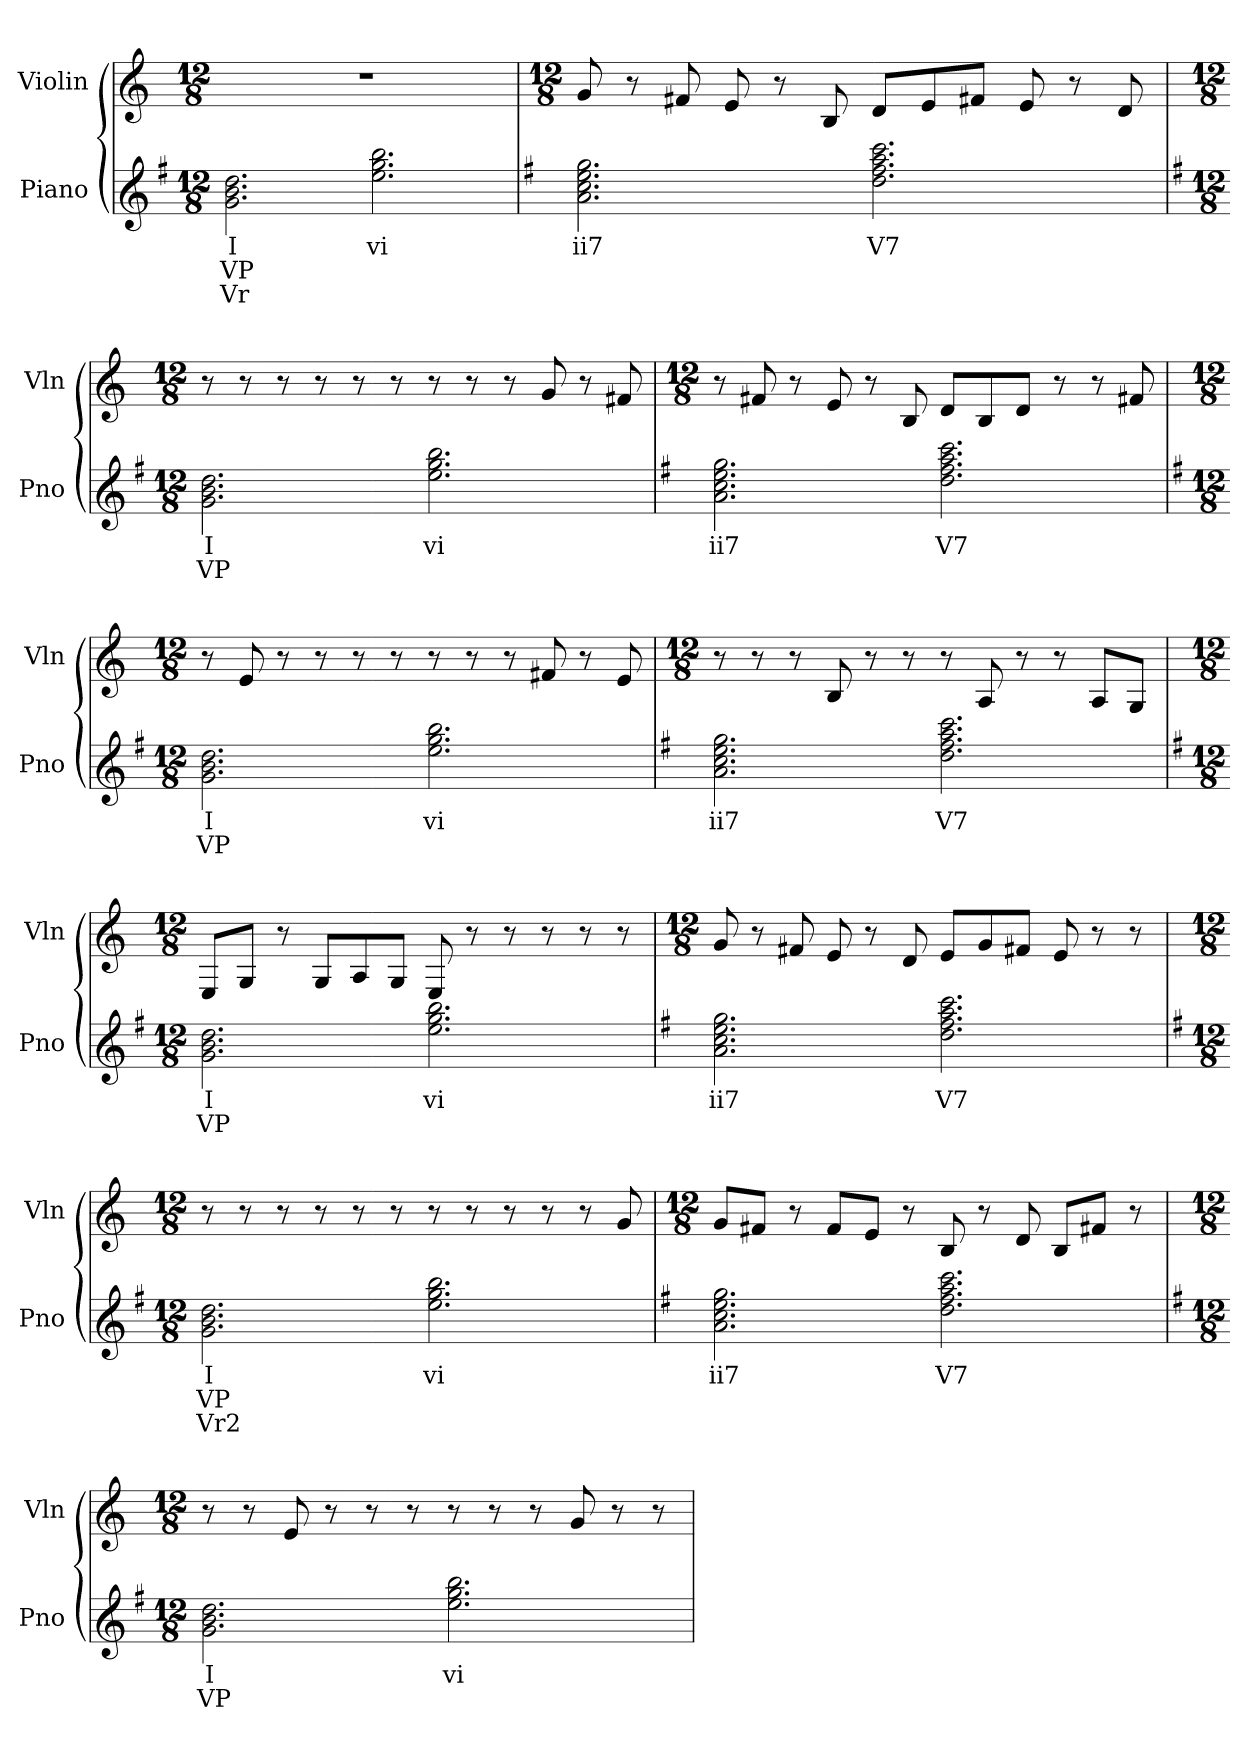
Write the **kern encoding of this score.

**kern	**text	**text	**text	**kern
*part2	*part2	*part2	*part2	*part1
*staff2	*staff2	*staff2	*staff2	*staff1
*I"Piano	*	*	*	*I"Violin
*I'Pno	*	*	*	*I'Vln
*k[f#]	*	*	*	*
*G:	*	*	*	*
*M12/8	*	*	*	*M12/8
=	=	=	=	=
2.g 2.b 2.dd	I	VP	Vr	1.r
2.ee 2.gg 2.bb	vi	.	.	.
=	=	=	=	=
*k[f#]	*	*	*	*
*G:	*	*	*	*
*	*	*	*	*M12/8
2.a 2.cc 2.ee 2.gg	ii7	.	.	8g
.	.	.	.	8r
.	.	.	.	8f#X
.	.	.	.	8e
.	.	.	.	8r
.	.	.	.	8B
2.dd 2.ff# 2.aa 2.ccc	V7	.	.	8dL
.	.	.	.	8e
.	.	.	.	8f#XJ
.	.	.	.	8e
.	.	.	.	8r
.	.	.	.	8d
=	=	=	=	=
*k[f#]	*	*	*	*
*G:	*	*	*	*
*M12/8	*	*	*	*M12/8
2.g 2.b 2.dd	I	VP	.	8r
.	.	.	.	8r
.	.	.	.	8r
.	.	.	.	8r
.	.	.	.	8r
.	.	.	.	8r
2.ee 2.gg 2.bb	vi	.	.	8r
.	.	.	.	8r
.	.	.	.	8r
.	.	.	.	8g
.	.	.	.	8r
.	.	.	.	8f#X
=	=	=	=	=
*k[f#]	*	*	*	*
*G:	*	*	*	*
*	*	*	*	*M12/8
2.a 2.cc 2.ee 2.gg	ii7	.	.	8r
.	.	.	.	8f#X
.	.	.	.	8r
.	.	.	.	8e
.	.	.	.	8r
.	.	.	.	8B
2.dd 2.ff# 2.aa 2.ccc	V7	.	.	8dL
.	.	.	.	8B
.	.	.	.	8dJ
.	.	.	.	8r
.	.	.	.	8r
.	.	.	.	8f#X
=	=	=	=	=
*k[f#]	*	*	*	*
*G:	*	*	*	*
*M12/8	*	*	*	*M12/8
2.g 2.b 2.dd	I	VP	.	8r
.	.	.	.	8e
.	.	.	.	8r
.	.	.	.	8r
.	.	.	.	8r
.	.	.	.	8r
2.ee 2.gg 2.bb	vi	.	.	8r
.	.	.	.	8r
.	.	.	.	8r
.	.	.	.	8f#X
.	.	.	.	8r
.	.	.	.	8e
=	=	=	=	=
*k[f#]	*	*	*	*
*G:	*	*	*	*
*	*	*	*	*M12/8
2.a 2.cc 2.ee 2.gg	ii7	.	.	8r
.	.	.	.	8r
.	.	.	.	8r
.	.	.	.	8B
.	.	.	.	8r
.	.	.	.	8r
2.dd 2.ff# 2.aa 2.ccc	V7	.	.	8r
.	.	.	.	8A
.	.	.	.	8r
.	.	.	.	8r
.	.	.	.	8AL
.	.	.	.	8GJ
=	=	=	=	=
*k[f#]	*	*	*	*
*G:	*	*	*	*
*M12/8	*	*	*	*M12/8
2.g 2.b 2.dd	I	VP	.	8EL
.	.	.	.	8GJ
.	.	.	.	8r
.	.	.	.	8GL
.	.	.	.	8A
.	.	.	.	8GJ
2.ee 2.gg 2.bb	vi	.	.	8E
.	.	.	.	8r
.	.	.	.	8r
.	.	.	.	8r
.	.	.	.	8r
.	.	.	.	8r
=	=	=	=	=
*k[f#]	*	*	*	*
*G:	*	*	*	*
*	*	*	*	*M12/8
2.a 2.cc 2.ee 2.gg	ii7	.	.	8g
.	.	.	.	8r
.	.	.	.	8f#X
.	.	.	.	8e
.	.	.	.	8r
.	.	.	.	8d
2.dd 2.ff# 2.aa 2.ccc	V7	.	.	8eL
.	.	.	.	8g
.	.	.	.	8f#XJ
.	.	.	.	8e
.	.	.	.	8r
.	.	.	.	8r
=	=	=	=	=
*k[f#]	*	*	*	*
*G:	*	*	*	*
*M12/8	*	*	*	*M12/8
2.g 2.b 2.dd	I	VP	Vr2	8r
.	.	.	.	8r
.	.	.	.	8r
.	.	.	.	8r
.	.	.	.	8r
.	.	.	.	8r
2.ee 2.gg 2.bb	vi	.	.	8r
.	.	.	.	8r
.	.	.	.	8r
.	.	.	.	8r
.	.	.	.	8r
.	.	.	.	8g
=	=	=	=	=
*k[f#]	*	*	*	*
*G:	*	*	*	*
*	*	*	*	*M12/8
2.a 2.cc 2.ee 2.gg	ii7	.	.	8gL
.	.	.	.	8f#XJ
.	.	.	.	8r
.	.	.	.	8f#L
.	.	.	.	8eJ
.	.	.	.	8r
2.dd 2.ff# 2.aa 2.ccc	V7	.	.	8B
.	.	.	.	8r
.	.	.	.	8d
.	.	.	.	8BL
.	.	.	.	8f#XJ
.	.	.	.	8r
=	=	=	=	=
*k[f#]	*	*	*	*
*G:	*	*	*	*
*M12/8	*	*	*	*M12/8
2.g 2.b 2.dd	I	VP	.	8r
.	.	.	.	8r
.	.	.	.	8e
.	.	.	.	8r
.	.	.	.	8r
.	.	.	.	8r
2.ee 2.gg 2.bb	vi	.	.	8r
.	.	.	.	8r
.	.	.	.	8r
.	.	.	.	8g
.	.	.	.	8r
.	.	.	.	8r
=	=	=	=	=
*-	*-	*-	*-	*-
